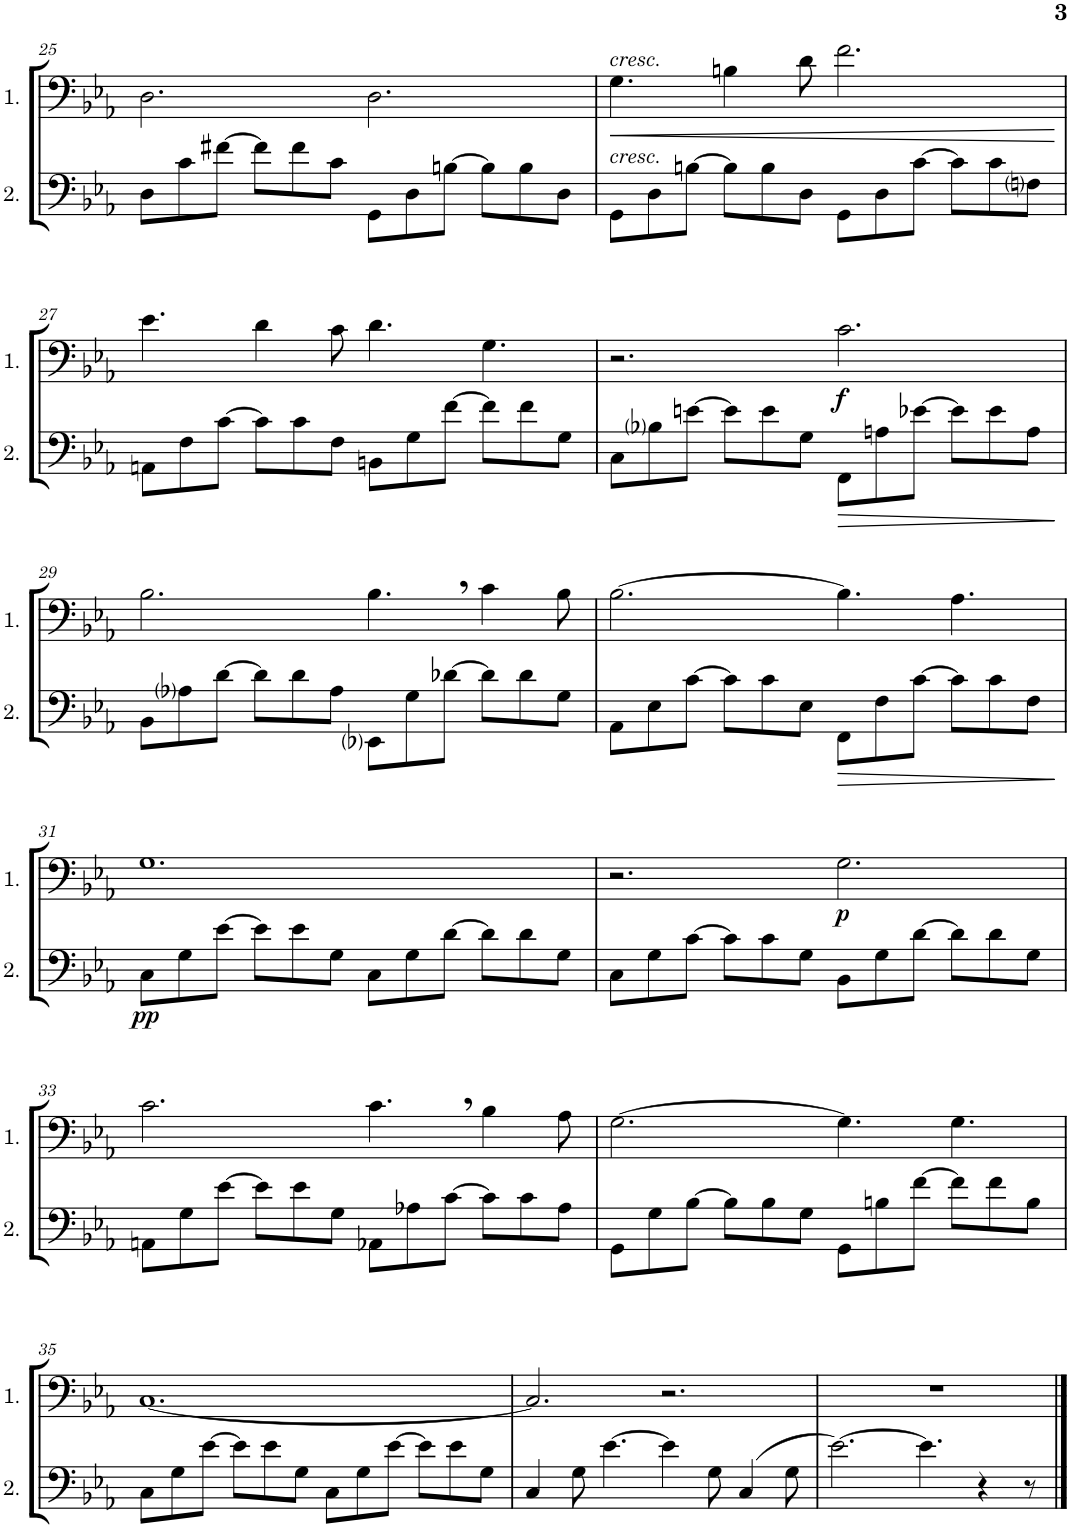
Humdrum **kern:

**kern	**dynam	**kern	**dynam
*part2	*part2	*part1	*part1
*staff2	*staff2	*staff1	*staff1
*I"Cello 2	*	*I"Cello 1	*
!!LO:PB:g=z
*clefF4	*	*clefF4	*
*k[b-e-a-]	*	*k[b-e-a-]	*
*M12/8	*	*M12/8	*
=25	=25	=25	=25
8D\L	.	2.D\	.
8c\	.	.	.
[8f#X\J	.	.	.
8f#\L]	.	.	.
8f#\	.	.	.
8c\J	.	.	.
8GG\L	.	2.D\	.
8D\	.	.	.
[8Bn\J	.	.	.
8B\L]	.	.	.
8B\	.	.	.
8D\J	.	.	.
=26	=26	=26	=26
!	!	!LO:TX:a:i:t=cresc.	!
!LO:TX:a:i:t=cresc.	!	!	!
!	!	!	!LO:HP:b
8GG\L	.	4.G\	<
8D\	.	.	.
[8Bn\J	.	.	.
8B\L]	.	4Bn\	.
8B\	.	.	.
8D\J	.	8d\	.
8GG\L	.	2.f\	.
8D\	.	.	.
[8c\J	.	.	.
8c\L]	.	.	.
8c\	.	.	.
8Fni\J	.	.	.
.	.	.	[
!!LO:LB:g=z
=27	=27	=27	=27
8AAn\L	.	4.e-\	.
8F\	.	.	.
[8c\J	.	.	.
8c\L]	.	4d\	.
8c\	.	.	.
8F\J	.	8c\	.
8BBn\L	.	4.d\	.
8G\	.	.	.
[8f\J	.	.	.
8f\L]	.	4.G\	.
8f\	.	.	.
8G\J	.	.	.
=28	=28	=28	=28
8C\L	.	2.r	.
8B-i\	.	.	.
[8en\J	.	.	.
8e\L]	.	.	.
8e\	.	.	.
8G\J	.	.	.
!	!LO:HP:b	!	!LO:DY:b
8FF\L	>	2.c\	f
8An\	.	.	.
[8e-X\J	.	.	.
8e-\L]	.	.	.
8e-\	.	.	.
8A\J	.	.	.
.	]	.	.
!!LO:LB:g=z
=29	=29	=29	=29
8BB-\L	.	2.B-\	.
8A-i\	.	.	.
[8d\J	.	.	.
8d\L]	.	.	.
8d\	.	.	.
8A-\J	.	.	.
8EE-i\L	.	4.B-,\	.
8G\	.	.	.
[8d-X\J	.	.	.
8d-\L]	.	4c\	.
8d-\	.	.	.
8G\J	.	8B-\	.
=30	=30	=30	=30
8AA-\L	.	[2.B-\	.
8E-\	.	.	.
[8c\J	.	.	.
8c\L]	.	.	.
8c\	.	.	.
8E-\J	.	.	.
!	!LO:HP:b	!	!
8FF\L	>	4.B-\]	.
8F\	.	.	.
[8c\J	.	.	.
8c\L]	.	4.A-\	.
8c\	.	.	.
8F\J	.	.	.
.	]	.	.
!!LO:LB:g=z
=31	=31	=31	=31
!	!LO:DY:b	!	!
8C\L	pp	1.G	.
8G\	.	.	.
[8e-\J	.	.	.
8e-\L]	.	.	.
8e-\	.	.	.
8G\J	.	.	.
8C\L	.	.	.
8G\	.	.	.
[8d\J	.	.	.
8d\L]	.	.	.
8d\	.	.	.
8G\J	.	.	.
=32	=32	=32	=32
8C\L	.	2.r	.
8G\	.	.	.
[8c\J	.	.	.
8c\L]	.	.	.
8c\	.	.	.
8G\J	.	.	.
!	!	!	!LO:DY:b
8BB-\L	.	2.G\	p
8G\	.	.	.
[8d\J	.	.	.
8d\L]	.	.	.
8d\	.	.	.
8G\J	.	.	.
!!LO:LB:g=z
=33	=33	=33	=33
8AAn\L	.	2.c\	.
8G\	.	.	.
[8e-\J	.	.	.
8e-\L]	.	.	.
8e-\	.	.	.
8G\J	.	.	.
8AA-X\L	.	4.c,\	.
8A-X\	.	.	.
[8c\J	.	.	.
8c\L]	.	4B-\	.
8c\	.	.	.
8A-\J	.	8A-\	.
=34	=34	=34	=34
8GG\L	.	[2.G\	.
8G\	.	.	.
[8B-\J	.	.	.
8B-\L]	.	.	.
8B-\	.	.	.
8G\J	.	.	.
8GG\L	.	4.G\]	.
8Bn\	.	.	.
[8f\J	.	.	.
8f\L]	.	4.G\	.
8f\	.	.	.
8B\J	.	.	.
!!LO:LB:g=z
=35	=35	=35	=35
8C\L	.	[1.C	.
8G\	.	.	.
[8e-\J	.	.	.
8e-\L]	.	.	.
8e-\	.	.	.
8G\J	.	.	.
8C\L	.	.	.
8G\	.	.	.
[8e-\J	.	.	.
8e-\L]	.	.	.
8e-\	.	.	.
8G\J	.	.	.
=36	=36	=36	=36
4C/	.	2.C/]	.
8G\	.	.	.
[4.e-\	.	.	.
4e-\]	.	2.r	.
8G\	.	.	.
(4C/	.	.	.
8G\	.	.	.
=37	=37	=37	=37
[2.e-\)	.	1.r	.
4.e-\]	.	.	.
4r	.	.	.
8r	.	.	.
==	==	==	==
*-	*-	*-	*-
